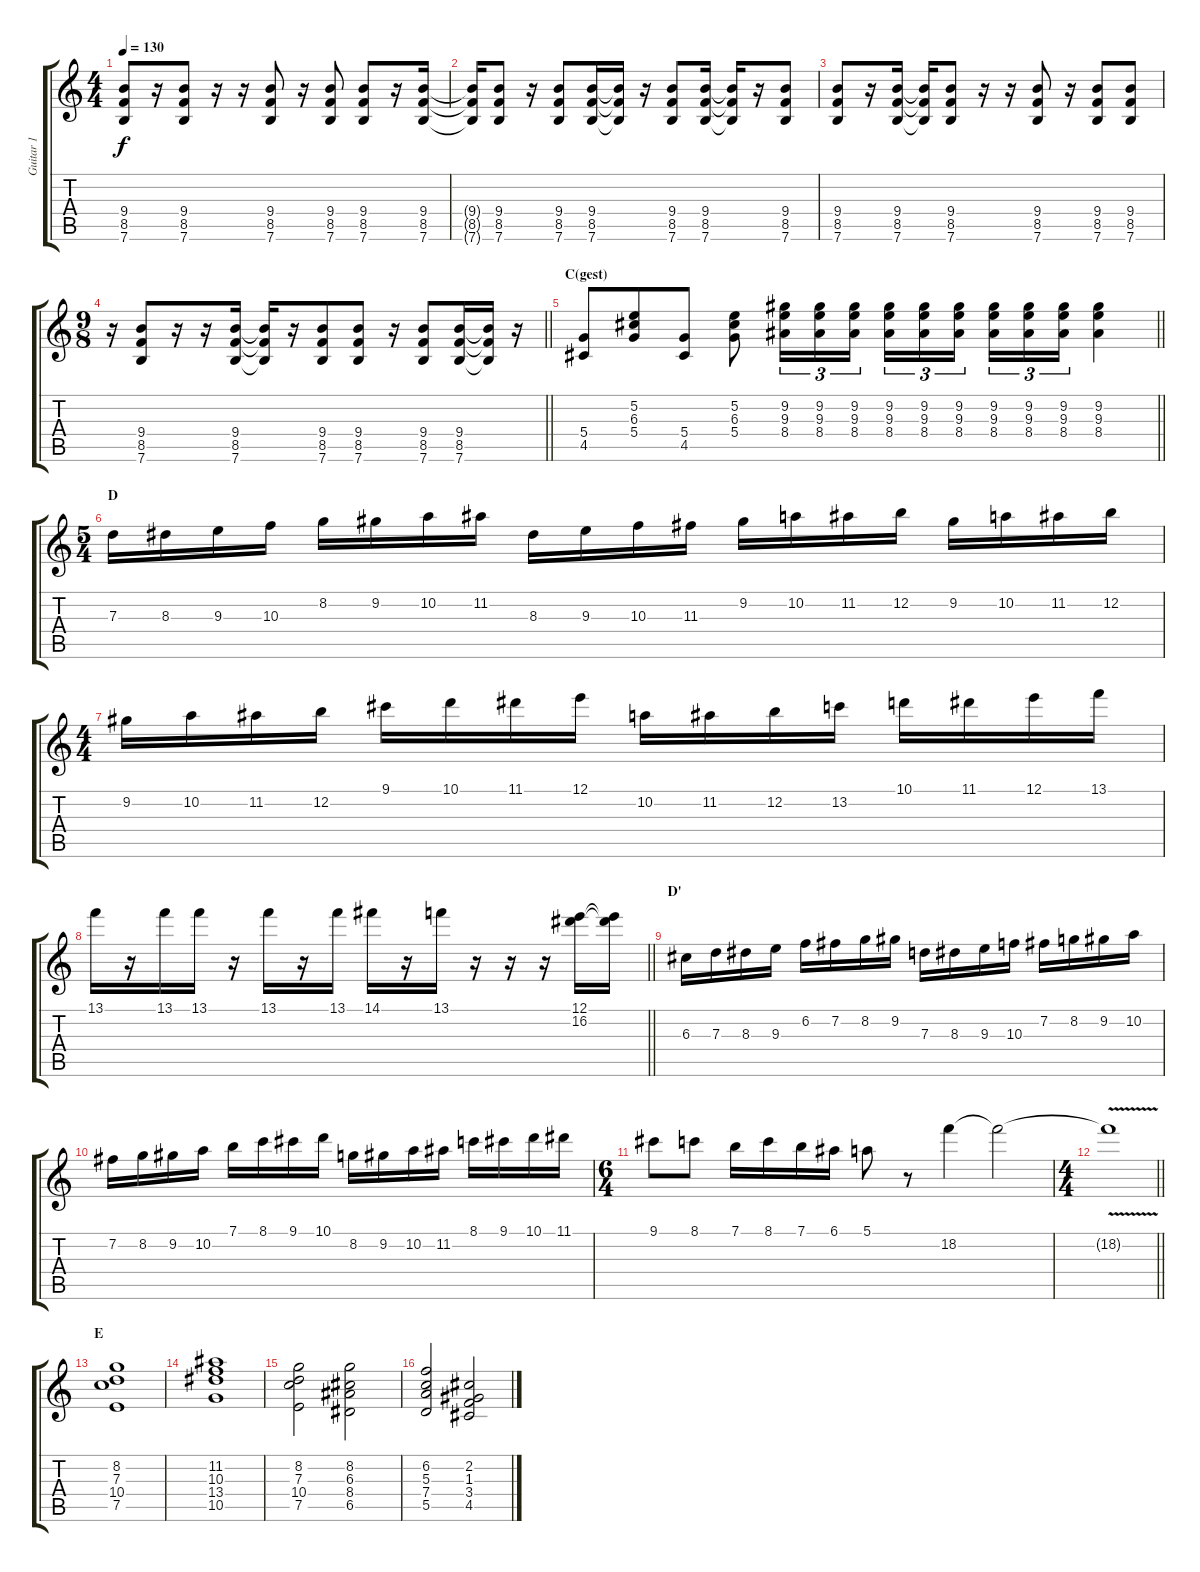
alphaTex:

\track ("Guitar 1" "Guitar 1") {instrument distortionguitar}
\staff {score tabs}
\tuning (E4 B3 G3 D3 A2 E2) {hide}
\ts (4 4)
\tempo 130
\clef g2
\ks c
(9.4 8.5 7.6).8{dy f} r.16 (9.4 8.5 7.6).8 r.16 r.16 (9.4 8.5 7.6).8 r.16 (9.4 8.5 7.6).8 (9.4 8.5 7.6).8 r.16 (9.4 8.5 7.6).16 |
(9.4{t} 8.5{t} 7.6{t}).16 (9.4 8.5 7.6).8 r.16 (9.4 8.5 7.6).8 (9.4 8.5 7.6).16 (9.4{t} 8.5{t} 7.6{t}).16 r.16 (9.4 8.5 7.6).8 (9.4 8.5 7.6).16 (9.4{t} 8.5{t} 7.6{t}).16 r.16 (9.4 8.5 7.6).8 |
(9.4 8.5 7.6).8 r.16 (9.4 8.5 7.6).16 (9.4{t} 8.5{t} 7.6{t}).16 (9.4 8.5 7.6).8 r.16 r.16 (9.4 8.5 7.6).8 r.16 (9.4 8.5 7.6).8 (9.4 8.5 7.6).8 |
\ts (9 8)
\barLineRight lightlight
r.16 (9.4 8.5 7.6).8 r.16 r.16 (9.4 8.5 7.6).16 (9.4{t} 8.5{t} 7.6{t}).16 r.16 (9.4 8.5 7.6).8 (9.4 8.5 7.6).8 r.16 (9.4 8.5 7.6).8 (9.4 8.5 7.6).16 (9.4{t} 8.5{t} 7.6{t}).16 r.16 |
\section ("" "C(gest)")
\barLineRight lightlight
(5.4 4.5).8 (5.2 6.3 5.4).8 (5.4 4.5).8 (5.2 6.3 5.4).8 (9.2 9.3 8.4).16{tu (3 2)} (9.2 9.3 8.4).16{tu (3 2)} (9.2 9.3 8.4).16{tu (3 2)} (9.2 9.3 8.4).16{tu (3 2)} (9.2 9.3 8.4).16{tu (3 2)} (9.2 9.3 8.4).16{tu (3 2)} (9.2 9.3 8.4).16{tu (3 2)} (9.2 9.3 8.4).16{tu (3 2)} (9.2 9.3 8.4).16{tu (3 2)} (9.2 9.3 8.4).4 |
\ts (5 4)
\section ("" "D")
7.3.16 8.3.16 9.3.16 10.3.16 8.2.16 9.2.16 10.2.16 11.2.16 8.3.16 9.3.16 10.3.16 11.3.16 9.2.16 10.2.16 11.2.16 12.2.16 9.2.16 10.2.16 11.2.16 12.2.16 |
\ts (4 4)
9.2.16 10.2.16 11.2.16 12.2.16 9.1.16 10.1.16 11.1.16 12.1.16 10.2.16 11.2.16 12.2.16 13.2.16 10.1.16 11.1.16 12.1.16 13.1.16 |
\barLineRight lightlight
13.1.16 r.16 13.1.16 13.1.16 r.16 13.1.16 r.16 13.1.16 14.1.16 r.16 13.1.16 r.16 r.16 r.16 (12.1 16.2).16 (12.1{t} 16.2{t}).16 |
\section ("" "D'")
6.3.16 7.3.16 8.3.16 9.3.16 6.2.16 7.2.16 8.2.16 9.2.16 7.3.16 8.3.16 9.3.16 10.3.16 7.2.16 8.2.16 9.2.16 10.2.16 |
7.2.16 8.2.16 9.2.16 10.2.16 7.1.16 8.1.16 9.1.16 10.1.16 8.2.16 9.2.16 10.2.16 11.2.16 8.1.16 9.1.16 10.1.16 11.1.16 |
\ts (6 4)
9.1.8 8.1.8 7.1.16 8.1.16 7.1.16 6.1.16 5.1.8 r.8 18.2.4 18.2{t}.2 |
\ts (4 4)
\barLineRight lightlight
18.2{v t}.1 |
\section ("" "E")
(8.2 7.3 10.4 7.5).1 |
(11.2 10.3 13.4 10.5).1 |
(8.2 7.3 10.4 7.5).2 (8.2 6.3 8.4 6.5).2 |
(6.2 5.3 7.4 5.5).2 (2.2 1.3 3.4 4.5).2
